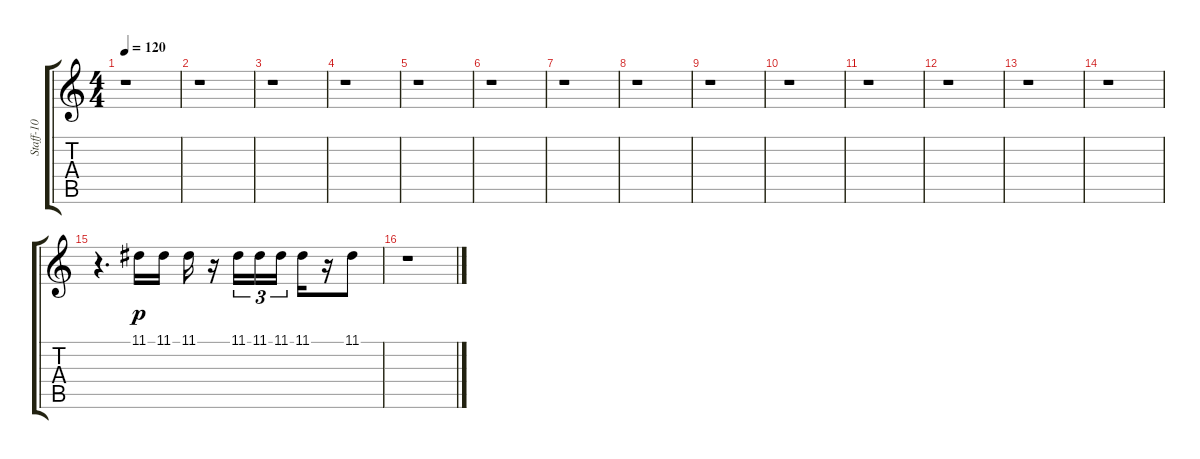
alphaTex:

\track ("Staff-10" "Staff-10") {instrument clarinet}
\staff {score tabs}
\tuning (E4 B3 G3 D3 A2 E2) {hide}
\ts (4 4)
\tempo 120
\clef g2
\ks c
r.1{dy p} |
r.1 |
r.1 |
r.1 |
r.1 |
r.1 |
r.1 |
r.1 |
r.1 |
r.1 |
r.1 |
r.1 |
r.1 |
r.1 |
r.4{d} 11.1.16{volume 16} 11.1.16 11.1.16 r.16 11.1.16{tu (3 2)} 11.1.16{tu (3 2)} 11.1.16{tu (3 2)} 11.1.16 r.16 11.1.8{volume 1} |
r.1
